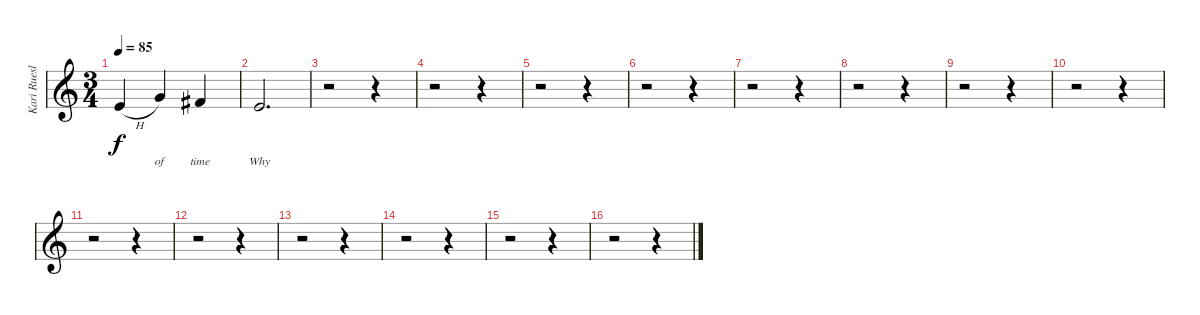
\track ("Kari Rueslatten" "Kari Ruesl") {instrument choiraahs}
\staff {score}
\tuning (E4 B3 G3 D3 A2 E2) {hide}
\ts (3 4)
\tempo 85
\clef g2
\ks c
0.1{h}.4{lyrics (0 "") lyrics (1 "") lyrics (2 "") lyrics (3 "") lyrics (4 "") dy f} 3.1.4{lyrics (0 "of") lyrics (1 "") lyrics (2 "") lyrics (3 "") lyrics (4 "")} 2.1.4{lyrics (0 "time") lyrics (1 "") lyrics (2 "") lyrics (3 "") lyrics (4 "")} |
0.1.2{d lyrics (0 "Why") lyrics (1 "") lyrics (2 "") lyrics (3 "") lyrics (4 "")} |
r.2 r.4 |
r.2 r.4 |
r.2 r.4 |
r.2 r.4 |
r.2 r.4 |
r.2 r.4 |
r.2 r.4 |
r.2 r.4 |
r.2 r.4 |
r.2 r.4 |
r.2 r.4 |
r.2 r.4 |
r.2 r.4 |
r.2 r.4
